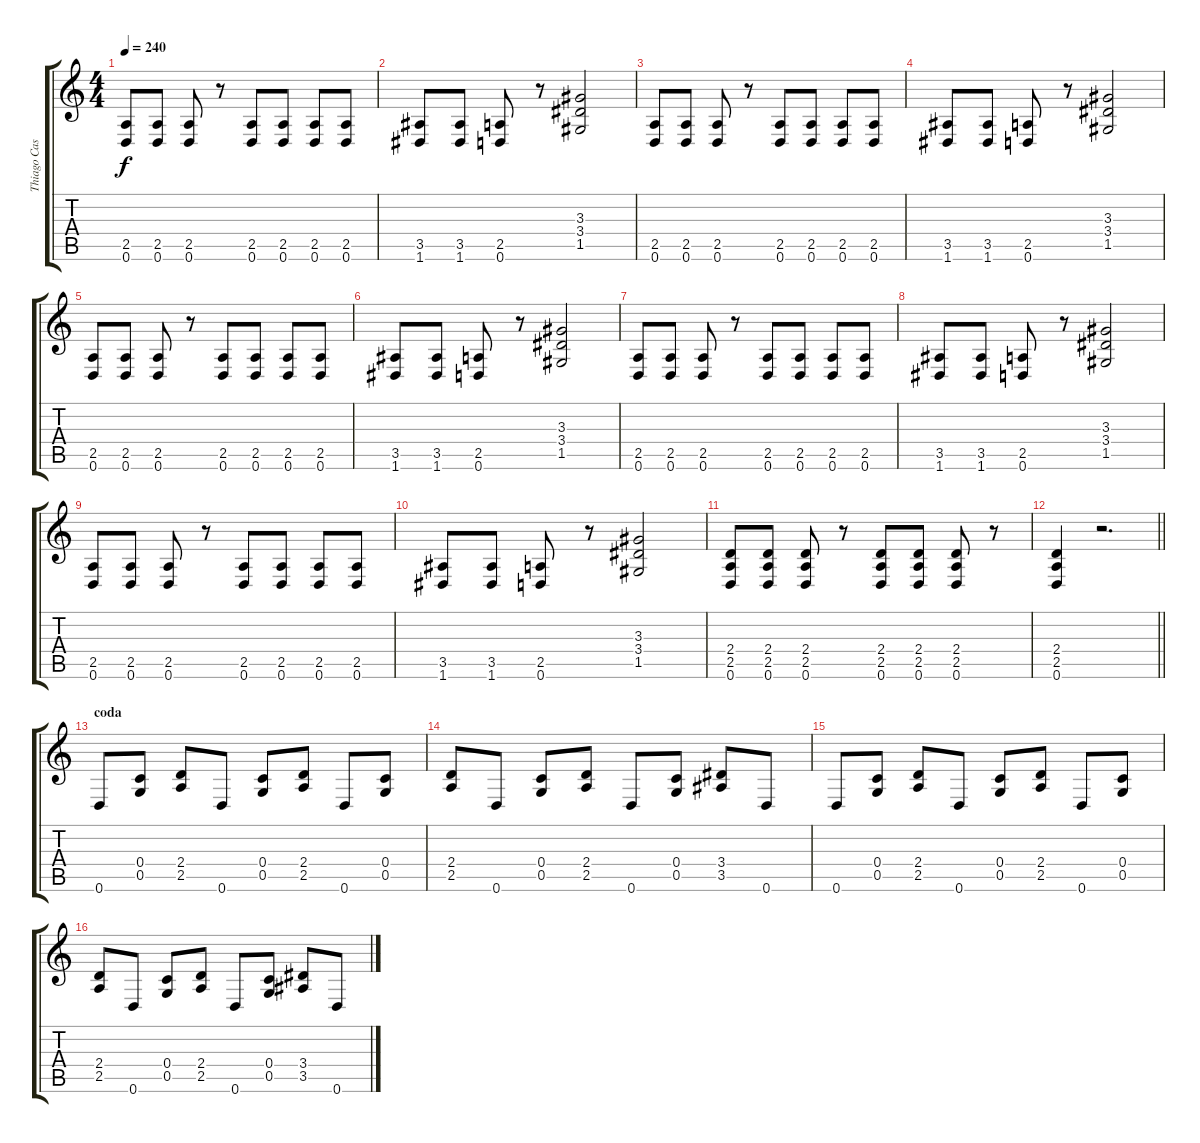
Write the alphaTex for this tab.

\track ("Thiago Castro" "Thiago Cas") {instrument distortionguitar}
\staff {score tabs}
\tuning (D4 A3 F3 C3 G2 D2) {hide}
\ts (4 4)
\tempo 240
\clef g2
\ks c
(2.5 0.6).8{dy f} (2.5 0.6).8 (2.5 0.6).8 r.8 (2.5 0.6).8 (2.5 0.6).8 (2.5 0.6).8 (2.5 0.6).8 |
(3.5 1.6).8 (3.5 1.6).8 (2.5 0.6).8 r.8 (3.3 3.4 1.5).2 |
(2.5 0.6).8 (2.5 0.6).8 (2.5 0.6).8 r.8 (2.5 0.6).8 (2.5 0.6).8 (2.5 0.6).8 (2.5 0.6).8 |
(3.5 1.6).8 (3.5 1.6).8 (2.5 0.6).8 r.8 (3.3 3.4 1.5).2 |
(2.5 0.6).8 (2.5 0.6).8 (2.5 0.6).8 r.8 (2.5 0.6).8 (2.5 0.6).8 (2.5 0.6).8 (2.5 0.6).8 |
(3.5 1.6).8 (3.5 1.6).8 (2.5 0.6).8 r.8 (3.3 3.4 1.5).2 |
(2.5 0.6).8 (2.5 0.6).8 (2.5 0.6).8 r.8 (2.5 0.6).8 (2.5 0.6).8 (2.5 0.6).8 (2.5 0.6).8 |
(3.5 1.6).8 (3.5 1.6).8 (2.5 0.6).8 r.8 (3.3 3.4 1.5).2 |
(2.5 0.6).8 (2.5 0.6).8 (2.5 0.6).8 r.8 (2.5 0.6).8 (2.5 0.6).8 (2.5 0.6).8 (2.5 0.6).8 |
(3.5 1.6).8 (3.5 1.6).8 (2.5 0.6).8 r.8 (3.3 3.4 1.5).2 |
(2.4 2.5 0.6).8 (2.4 2.5 0.6).8 (2.4 2.5 0.6).8 r.8 (2.4 2.5 0.6).8 (2.4 2.5 0.6).8 (2.4 2.5 0.6).8 r.8 |
\barLineRight lightlight
(2.4 2.5 0.6).4 r.2{d} |
\section ("" "coda")
0.6.8 (0.4 0.5).8 (2.4 2.5).8 0.6.8 (0.4 0.5).8 (2.4 2.5).8 0.6.8 (0.4 0.5).8 |
(2.4 2.5).8 0.6.8 (0.4 0.5).8 (2.4 2.5).8 0.6.8 (0.4 0.5).8 (3.4 3.5).8 0.6.8 |
0.6.8 (0.4 0.5).8 (2.4 2.5).8 0.6.8 (0.4 0.5).8 (2.4 2.5).8 0.6.8 (0.4 0.5).8 |
(2.4 2.5).8 0.6.8 (0.4 0.5).8 (2.4 2.5).8 0.6.8 (0.4 0.5).8 (3.4 3.5).8 0.6.8
